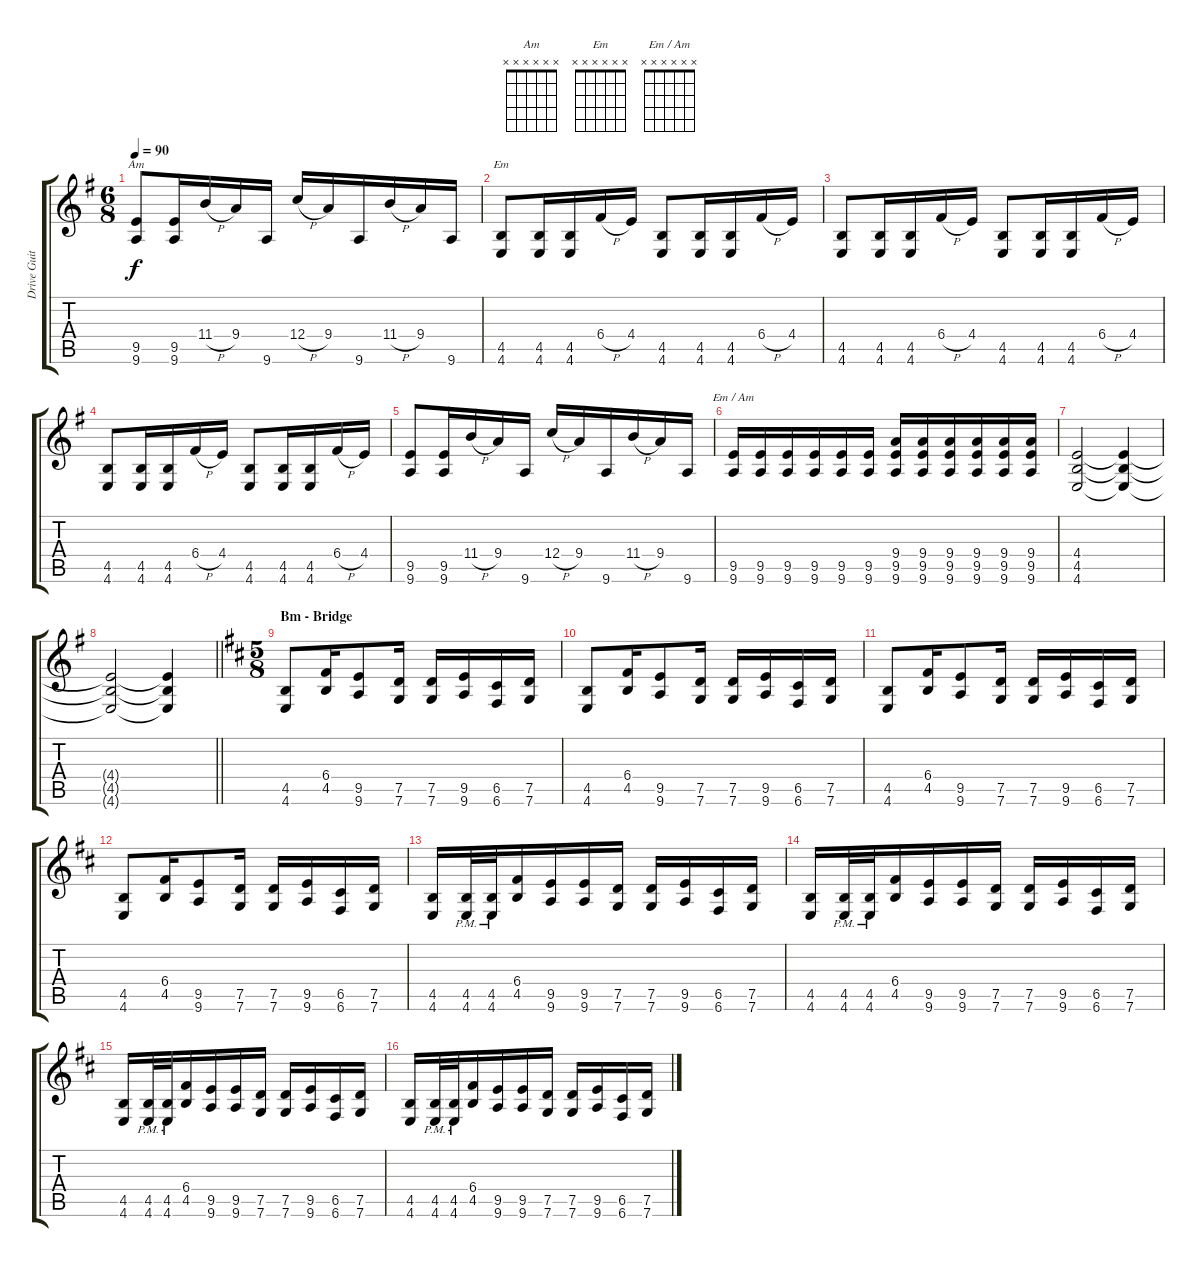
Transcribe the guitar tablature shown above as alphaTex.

\track ("Drive Guitar (Malakian)" "Drive Guit") {instrument overdrivenguitar}
\staff {score tabs}
\tuning (D4 A3 F3 C3 G2 C2) {hide}
\chord ("Am" x x x x x x)
\chord ("Em" x x x x x x)
\chord ("Em / Am" x x x x x x)
\ts (6 8)
\tempo 90
\clef g2
\ks eminor
(9.5 9.6).8{ch "Am" dy f} (9.5 9.6).16 11.4{h}.16 9.4.16 9.6.16 12.4{h}.16 9.4.16 9.6.16 11.4{h}.16 9.4.16 9.6.16 |
(4.5 4.6).8{ch "Em"} (4.5 4.6).16 (4.5 4.6).16 6.4{h}.16 4.4.16 (4.5 4.6).8 (4.5 4.6).16 (4.5 4.6).16 6.4{h}.16 4.4.16 |
(4.5 4.6).8 (4.5 4.6).16 (4.5 4.6).16 6.4{h}.16 4.4.16 (4.5 4.6).8 (4.5 4.6).16 (4.5 4.6).16 6.4{h}.16 4.4.16 |
(4.5 4.6).8 (4.5 4.6).16 (4.5 4.6).16 6.4{h}.16 4.4.16 (4.5 4.6).8 (4.5 4.6).16 (4.5 4.6).16 6.4{h}.16 4.4.16 |
(9.5 9.6).8 (9.5 9.6).16 11.4{h}.16 9.4.16 9.6.16 12.4{h}.16 9.4.16 9.6.16 11.4{h}.16 9.4.16 9.6.16 |
(9.5 9.6).16{ch "Em / Am"} (9.5 9.6).16 (9.5 9.6).16 (9.5 9.6).16 (9.5 9.6).16 (9.5 9.6).16 (9.4 9.5 9.6).16 (9.4 9.5 9.6).16 (9.4 9.5 9.6).16 (9.4 9.5 9.6).16 (9.4 9.5 9.6).16 (9.4 9.5 9.6).16 |
(4.4 4.5 4.6).2 (4.4{t} 4.5{t} 4.6{t}).4 |
\barLineRight lightlight
(4.4{t} 4.5{t} 4.6{t}).2 (4.4{t} 4.5{t} 4.6{t}).4 |
\ts (5 8)
\section ("" "Bm - Bridge")
\ks bminor
(4.5 4.6).8 (6.4 4.5).16 (9.5 9.6).8 (7.5 7.6).16 (7.5 7.6).16 (9.5 9.6).16 (6.5 6.6).16 (7.5 7.6).16 |
(4.5 4.6).8 (6.4 4.5).16 (9.5 9.6).8 (7.5 7.6).16 (7.5 7.6).16 (9.5 9.6).16 (6.5 6.6).16 (7.5 7.6).16 |
(4.5 4.6).8 (6.4 4.5).16 (9.5 9.6).8 (7.5 7.6).16 (7.5 7.6).16 (9.5 9.6).16 (6.5 6.6).16 (7.5 7.6).16 |
(4.5 4.6).8 (6.4 4.5).16 (9.5 9.6).8 (7.5 7.6).16 (7.5 7.6).16 (9.5 9.6).16 (6.5 6.6).16 (7.5 7.6).16 |
(4.5 4.6).16 (4.5{pm} 4.6{pm}).32 (4.5{pm} 4.6{pm}).32 (6.4 4.5).16 (9.5 9.6).16 (9.5 9.6).16 (7.5 7.6).16 (7.5 7.6).16 (9.5 9.6).16 (6.5 6.6).16 (7.5 7.6).16 |
(4.5 4.6).16 (4.5{pm} 4.6{pm}).32 (4.5{pm} 4.6{pm}).32 (6.4 4.5).16 (9.5 9.6).16 (9.5 9.6).16 (7.5 7.6).16 (7.5 7.6).16 (9.5 9.6).16 (6.5 6.6).16 (7.5 7.6).16 |
(4.5 4.6).16 (4.5{pm} 4.6{pm}).32 (4.5{pm} 4.6{pm}).32 (6.4 4.5).16 (9.5 9.6).16 (9.5 9.6).16 (7.5 7.6).16 (7.5 7.6).16 (9.5 9.6).16 (6.5 6.6).16 (7.5 7.6).16 |
(4.5 4.6).16 (4.5{pm} 4.6{pm}).32 (4.5{pm} 4.6{pm}).32 (6.4 4.5).16 (9.5 9.6).16 (9.5 9.6).16 (7.5 7.6).16 (7.5 7.6).16 (9.5 9.6).16 (6.5 6.6).16 (7.5 7.6).16
